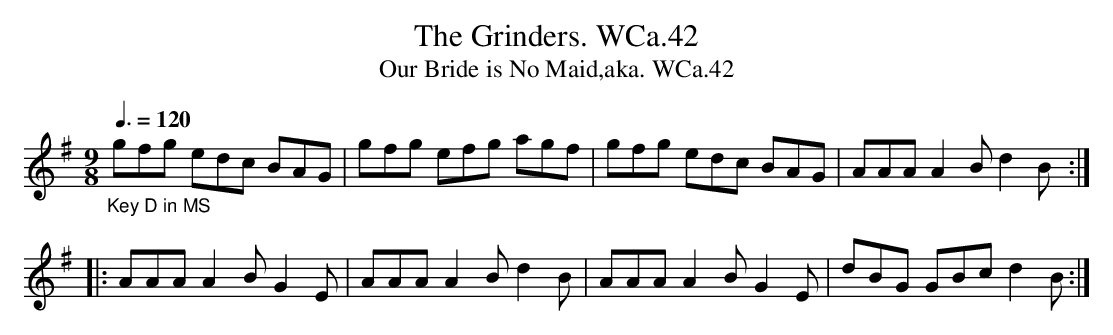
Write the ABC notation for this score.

X:1
T:Grinders. WCa.42, The
T:Our Bride is No Maid,aka. WCa.42
M:9/8
L:1/8
Q:3/8=120
K:G
"_Key D in MS"gfg edc BAG|gfg efg agf|\
gfg edc BAG|AAAA2Bd2B:|
|:AAAA2BG2E|AAAA2Bd2B|\
AAAA2BG2E|dBG GBcd2B:|
